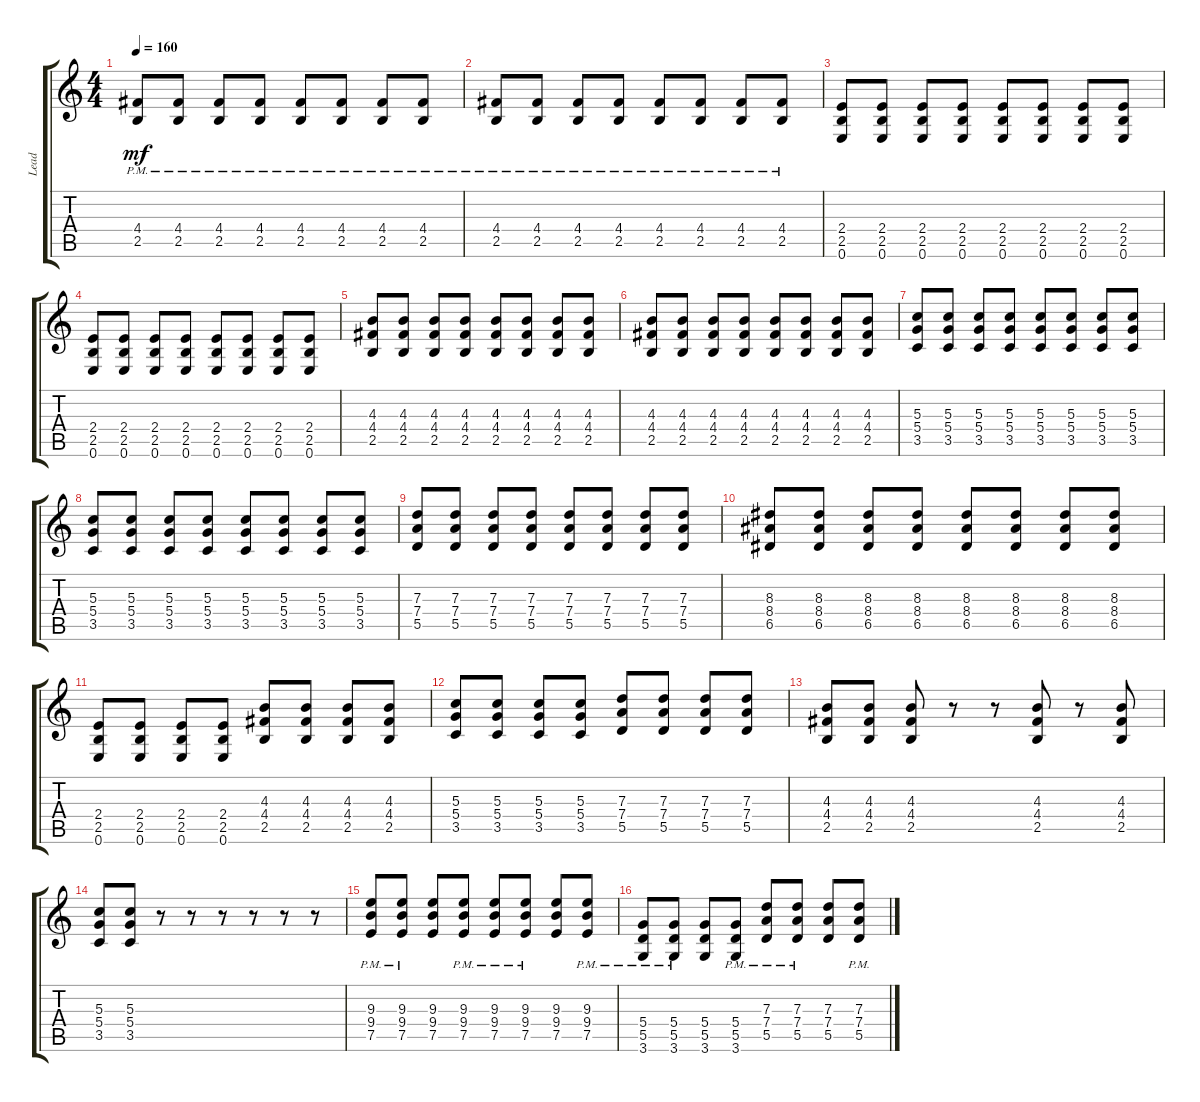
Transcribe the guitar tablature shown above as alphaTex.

\track ("Lead" "Lead") {instrument overdrivenguitar}
\staff {score tabs}
\tuning (E4 B3 G3 D3 A2 E2) {hide}
\ts (4 4)
\tempo 160
\clef g2
\ks c
(4.4{pm} 2.5{pm}).8{dy mf} (4.4{pm} 2.5{pm}).8 (4.4{pm} 2.5{pm}).8 (4.4{pm} 2.5{pm}).8 (4.4{pm} 2.5{pm}).8 (4.4{pm} 2.5{pm}).8 (4.4{pm} 2.5{pm}).8 (4.4{pm} 2.5{pm}).8 |
(4.4{pm} 2.5{pm}).8 (4.4{pm} 2.5{pm}).8 (4.4{pm} 2.5{pm}).8 (4.4{pm} 2.5{pm}).8 (4.4{pm} 2.5{pm}).8 (4.4{pm} 2.5{pm}).8 (4.4{pm} 2.5{pm}).8 (4.4{pm} 2.5{pm}).8 |
(2.4 2.5 0.6).8 (2.4 2.5 0.6).8 (2.4 2.5 0.6).8 (2.4 2.5 0.6).8 (2.4 2.5 0.6).8 (2.4 2.5 0.6).8 (2.4 2.5 0.6).8 (2.4 2.5 0.6).8 |
(2.4 2.5 0.6).8 (2.4 2.5 0.6).8 (2.4 2.5 0.6).8 (2.4 2.5 0.6).8 (2.4 2.5 0.6).8 (2.4 2.5 0.6).8 (2.4 2.5 0.6).8 (2.4 2.5 0.6).8 |
(4.3 4.4 2.5).8 (4.3 4.4 2.5).8 (4.3 4.4 2.5).8 (4.3 4.4 2.5).8 (4.3 4.4 2.5).8 (4.3 4.4 2.5).8 (4.3 4.4 2.5).8 (4.3 4.4 2.5).8 |
(4.3 4.4 2.5).8 (4.3 4.4 2.5).8 (4.3 4.4 2.5).8 (4.3 4.4 2.5).8 (4.3 4.4 2.5).8 (4.3 4.4 2.5).8 (4.3 4.4 2.5).8 (4.3 4.4 2.5).8 |
(5.3 5.4 3.5).8 (5.3 5.4 3.5).8 (5.3 5.4 3.5).8 (5.3 5.4 3.5).8 (5.3 5.4 3.5).8 (5.3 5.4 3.5).8 (5.3 5.4 3.5).8 (5.3 5.4 3.5).8 |
(5.3 5.4 3.5).8 (5.3 5.4 3.5).8 (5.3 5.4 3.5).8 (5.3 5.4 3.5).8 (5.3 5.4 3.5).8 (5.3 5.4 3.5).8 (5.3 5.4 3.5).8 (5.3 5.4 3.5).8 |
(7.3 7.4 5.5).8 (7.3 7.4 5.5).8 (7.3 7.4 5.5).8 (7.3 7.4 5.5).8 (7.3 7.4 5.5).8 (7.3 7.4 5.5).8 (7.3 7.4 5.5).8 (7.3 7.4 5.5).8 |
(8.3 8.4 6.5).8 (8.3 8.4 6.5).8 (8.3 8.4 6.5).8 (8.3 8.4 6.5).8 (8.3 8.4 6.5).8 (8.3 8.4 6.5).8 (8.3 8.4 6.5).8 (8.3 8.4 6.5).8 |
(2.4 2.5 0.6).8 (2.4 2.5 0.6).8 (2.4 2.5 0.6).8 (2.4 2.5 0.6).8 (4.3 4.4 2.5).8 (4.3 4.4 2.5).8 (4.3 4.4 2.5).8 (4.3 4.4 2.5).8 |
(5.3 5.4 3.5).8 (5.3 5.4 3.5).8 (5.3 5.4 3.5).8 (5.3 5.4 3.5).8 (7.3 7.4 5.5).8 (7.3 7.4 5.5).8 (7.3 7.4 5.5).8 (7.3 7.4 5.5).8 |
(4.3 4.4 2.5).8 (4.3 4.4 2.5).8 (4.3 4.4 2.5).8 r.8 r.8 (4.3 4.4 2.5).8 r.8 (4.3 4.4 2.5).8 |
(5.3 5.4 3.5).8 (5.3 5.4 3.5).8 r.8 r.8 r.8 r.8 r.8 r.8 |
(9.3{pm} 9.4{pm} 7.5{pm}).8 (9.3{pm} 9.4{pm} 7.5{pm}).8 (9.3 9.4 7.5).8 (9.3{pm} 9.4{pm} 7.5{pm}).8 (9.3{pm} 9.4{pm} 7.5{pm}).8 (9.3{pm} 9.4{pm} 7.5{pm}).8 (9.3 9.4 7.5).8 (9.3{pm} 9.4{pm} 7.5{pm}).8 |
(5.4{pm} 5.5{pm} 3.6{pm}).8 (5.4{pm} 5.5{pm} 3.6{pm}).8 (5.4 5.5 3.6).8 (5.4{pm} 5.5{pm} 3.6{pm}).8 (7.3{pm} 7.4{pm} 5.5{pm}).8 (7.3{pm} 7.4{pm} 5.5{pm}).8 (7.3 7.4 5.5).8 (7.3{pm} 7.4{pm} 5.5{pm}).8
